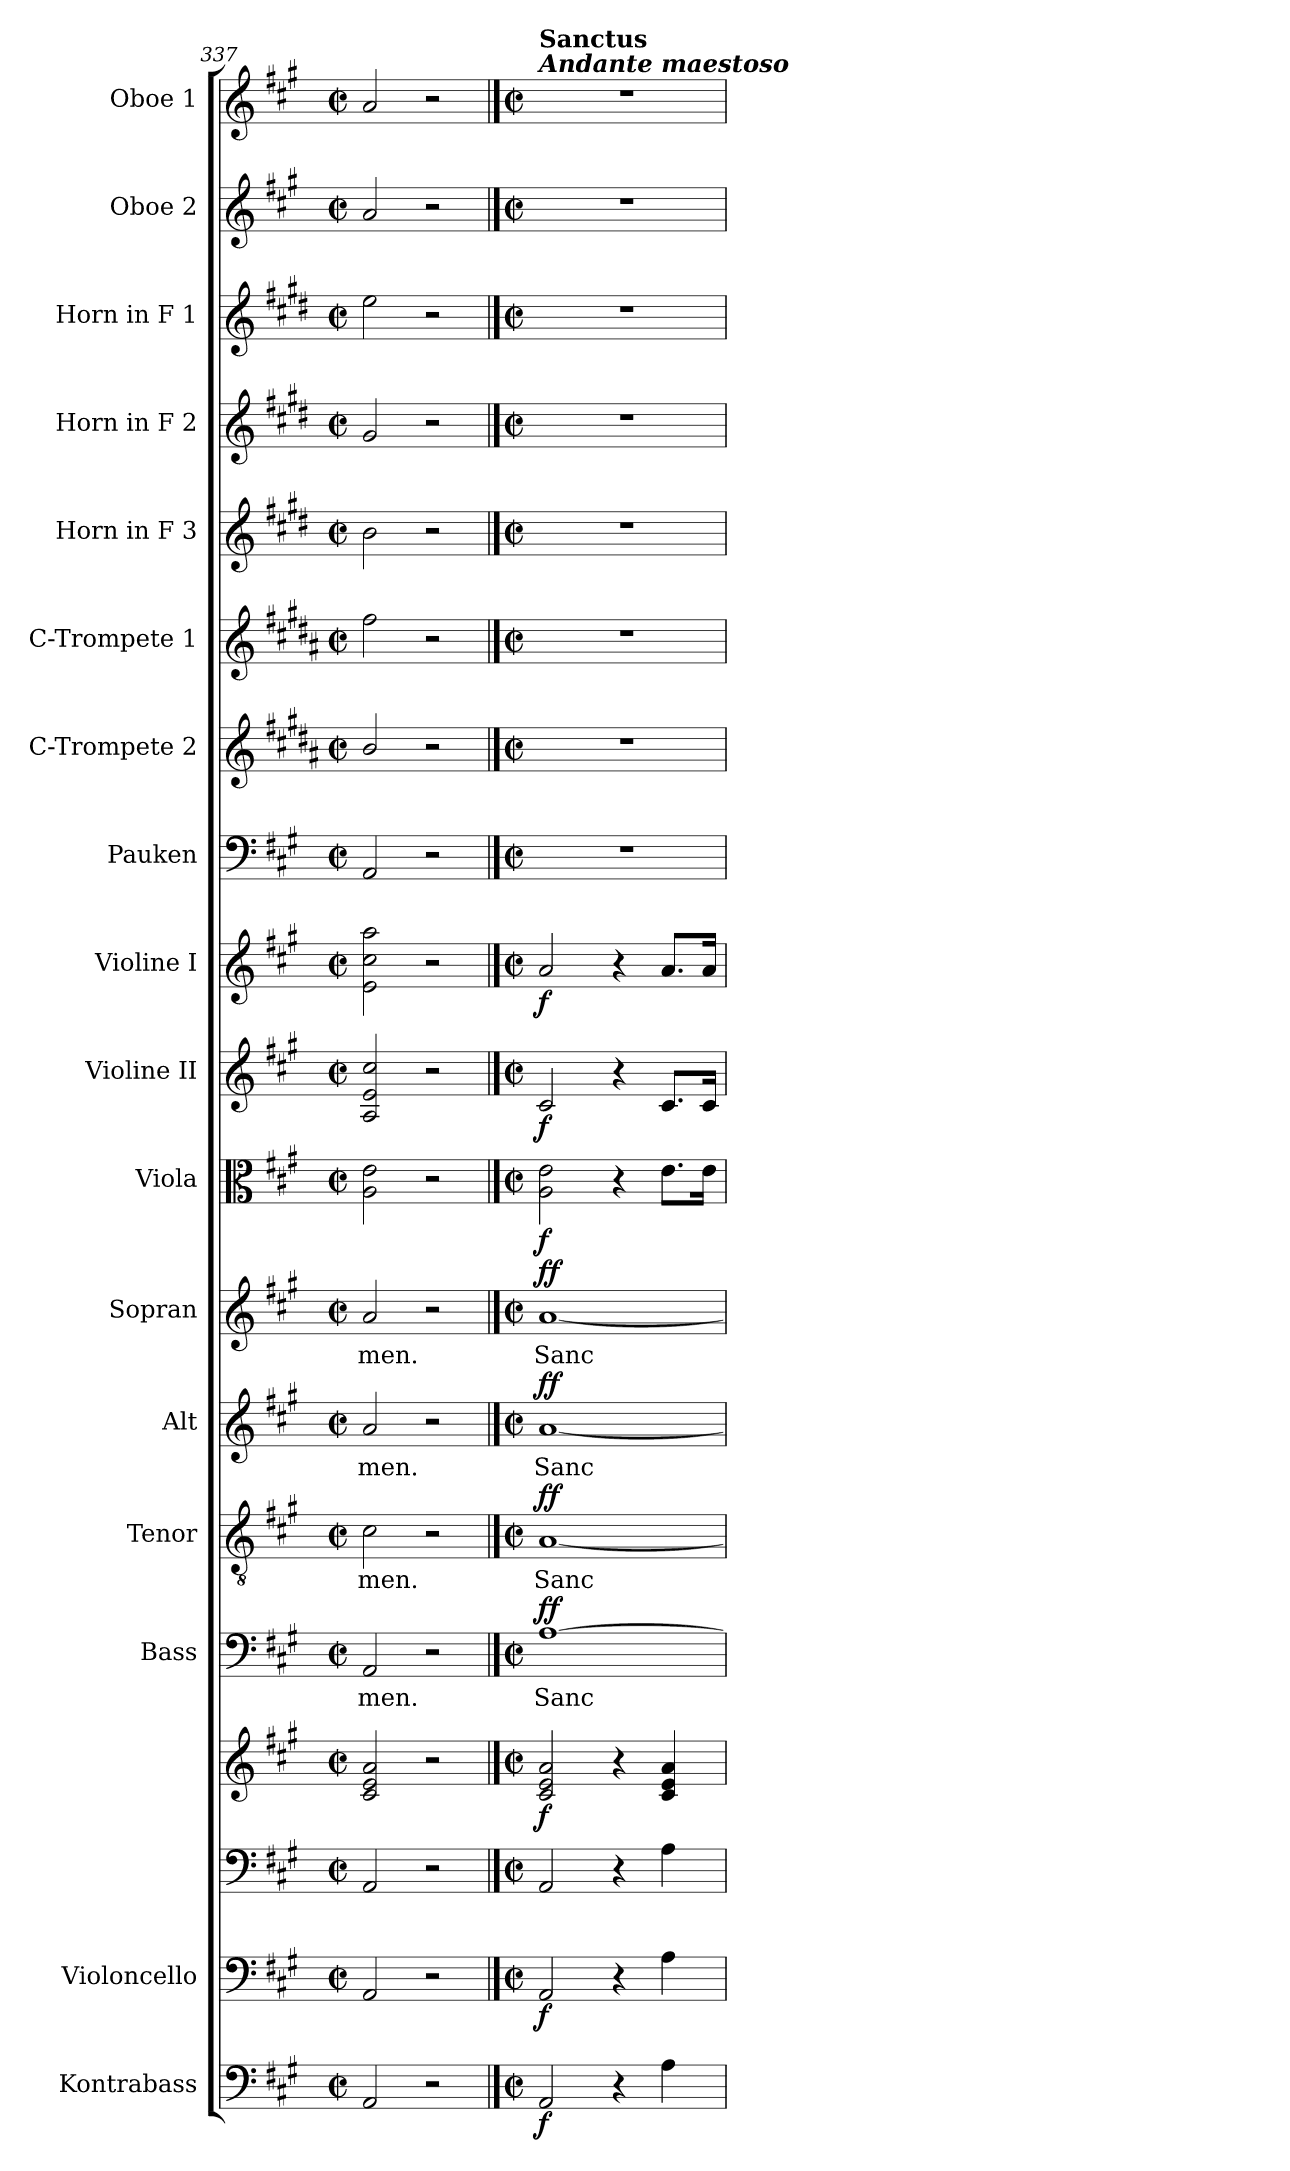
**kern	**dynam	**kern	**dynam	**kern	**kern	**dynam	**kern	**text	**dynam	**kern	**text	**dynam	**kern	**text	**dynam	**kern	**text	**dynam	**kern	**dynam	**kern	**dynam	**kern	**dynam	**kern	**kern	**kern	**kern	**kern	**kern	**kern	**kern
*part18	*part18	*part17	*part17	*part16	*part16	*part16	*part15	*part15	*part15	*part14	*part14	*part14	*part13	*part13	*part13	*part12	*part12	*part12	*part11	*part11	*part10	*part10	*part9	*part9	*part8	*part7	*part6	*part5	*part4	*part3	*part2	*part1
*staff19	*staff19	*staff18	*staff18	*staff17	*staff16	*staff16/17	*staff15	*staff15	*staff15	*staff14	*staff14	*staff14	*staff13	*staff13	*staff13	*staff12	*staff12	*staff12	*staff11	*staff11	*staff10	*staff10	*staff9	*staff9	*staff8	*staff7	*staff6	*staff5	*staff4	*staff3	*staff2	*staff1
*I"Kontrabass	*	*I"Violoncello	*	*	*	*	*I"Bass	*	*	*I"Tenor	*	*	*I"Alt	*	*	*I"Sopran	*	*	*I"Viola	*	*I"Violine II	*	*I"Violine I	*	*I"Pauken	*I"C-Trompete 2	*I"C-Trompete 1	*I"Horn in F 3	*I"Horn in F 2	*I"Horn in F 1	*I"Oboe 2	*I"Oboe 1
*I'Kb.	*	*I'Vc.	*	*	*	*	*I'B.	*	*	*I'T.	*	*	*I'A.	*	*	*I'S.	*	*	*I'Vla.	*	*I'Vl. II	*	*I'Vl. I	*	*I'Pk.	*I'C Trp. 2	*I'C Trp. 1	*	*	*	*I'Ob. 2	*I'Ob. 1
*clefF4	*	*clefF4	*	*clefF4	*clefG2	*	*clefF4	*	*	*clefGv2	*	*	*clefG2	*	*	*clefG2	*	*	*clefC3	*	*clefG2	*	*clefG2	*	*clefF4	*clefG2	*clefG2	*clefG2	*clefG2	*clefG2	*clefG2	*clefG2
*ITrd7c12	*	*	*	*	*	*	*	*	*	*	*	*	*	*	*	*	*	*	*	*	*	*	*	*	*	*ITrd1c2	*ITrd1c2	*ITrd4c7	*ITrd4c7	*ITrd4c7	*	*
*k[f#c#g#]	*	*k[f#c#g#]	*	*k[f#c#g#]	*k[f#c#g#]	*	*k[f#c#g#]	*	*	*k[f#c#g#]	*	*	*k[f#c#g#]	*	*	*k[f#c#g#]	*	*	*k[f#c#g#]	*	*k[f#c#g#]	*	*k[f#c#g#]	*	*k[f#c#g#]	*k[f#c#g#]	*k[f#c#g#]	*k[f#c#g#]	*k[f#c#g#]	*k[f#c#g#]	*k[f#c#g#]	*k[f#c#g#]
*A:	*	*A:	*	*A:	*A:	*	*A:	*	*	*A:	*	*	*A:	*	*	*A:	*	*	*A:	*	*A:	*	*A:	*	*A:	*A:	*A:	*A:	*A:	*A:	*A:	*A:
*M2/2	*	*M2/2	*	*M2/2	*M2/2	*	*M2/2	*	*	*M2/2	*	*	*M2/2	*	*	*M2/2	*	*	*M2/2	*	*M2/2	*	*M2/2	*	*M2/2	*M2/2	*M2/2	*M2/2	*M2/2	*M2/2	*M2/2	*M2/2
*met(c|)	*	*met(c|)	*	*met(c|)	*met(c|)	*	*met(c|)	*	*	*met(c|)	*	*	*met(c|)	*	*	*met(c|)	*	*	*met(c|)	*	*met(c|)	*	*met(c|)	*	*met(c|)	*met(c|)	*met(c|)	*met(c|)	*met(c|)	*met(c|)	*met(c|)	*met(c|)
=337	=337	=337	=337	=337	=337	=337	=337	=337	=337	=337	=337	=337	=337	=337	=337	=337	=337	=337	=337	=337	=337	=337	=337	=337	=337	=337	=337	=337	=337	=337	=337	=337
!	!	!	!	!	!	!	!	!LO:LY:b	!	!	!LO:LY:b	!	!	!LO:LY:b	!	!	!LO:LY:b	!	!	!	!	!	!	!	!	!	!	!	!	!	!	!
2AAA/	.	2AA/	.	2AA/	2c#/ 2e/ 2a/	.	2AA/	-men.	.	2c#\	-men.	.	2a/	-men.	.	2a/	-men.	.	2A\ 2e\	.	2A/ 2e/ 2cc#/	.	2e\ 2cc#\ 2aa\	.	2AA/	2a/	2ee\	2e\	2c#/	2a\	2a/	2a/
2r	.	2r	.	2r	2r	.	2r	.	.	2r	.	.	2r	.	.	2r	.	.	2r	.	2r	.	2r	.	2r	2r	2r	2r	2r	2r	2r	2r
!!LO:PB:g=z
==338	==338	==338	==338	==338	==338	==338	==338	==338	==338	==338	==338	==338	==338	==338	==338	==338	==338	==338	==338	==338	==338	==338	==338	==338	==338	==338	==338	==338	==338	==338	==338	==338
*M2/2	*	*M2/2	*	*M2/2	*M2/2	*	*M2/2	*	*	*M2/2	*	*	*M2/2	*	*	*M2/2	*	*	*M2/2	*	*M2/2	*	*M2/2	*	*M2/2	*M2/2	*M2/2	*M2/2	*M2/2	*M2/2	*M2/2	*M2/2
*met(c|)	*	*met(c|)	*	*met(c|)	*met(c|)	*	*met(c|)	*	*	*met(c|)	*	*	*met(c|)	*	*	*met(c|)	*	*	*met(c|)	*	*met(c|)	*	*met(c|)	*	*met(c|)	*met(c|)	*met(c|)	*met(c|)	*met(c|)	*met(c|)	*met(c|)	*met(c|)
!	!	!	!	!	!	!	!	!	!	!	!	!	!	!	!	!	!	!	!	!	!	!	!	!	!	!	!	!	!	!	!	!LO:TX:a:Bi:t=Andante maestoso
!	!	!	!	!	!	!	!	!	!	!	!	!	!	!	!	!	!	!	!	!	!	!	!	!	!	!	!	!	!	!	!	!LO:TX:a:B:t=Sanctus
!	!LO:DY:b	!	!LO:DY:b	!	!	!LO:DY:b	!	!LO:LY:b	!LO:DY:a	!	!LO:LY:b	!LO:DY:a	!	!LO:LY:b	!LO:DY:a	!	!LO:LY:b	!LO:DY:a	!	!LO:DY:b	!	!LO:DY:b	!	!LO:DY:b	!	!	!	!	!	!	!	!
2AAA/	f	2AA/	f	2AA/	2c#/ 2e/ 2a/	f	[1A	Sanc-	ff	[1A	Sanc-	ff	[1a	Sanc-	ff	[1a	Sanc-	ff	2A\ 2e\	f	2c#/	f	2a/	f	1r	1r	1r	1r	1r	1r	1r	1r
4r	.	4r	.	4r	4r	.	.	.	.	.	.	.	.	.	.	.	.	.	4r	.	4r	.	4r	.	.	.	.	.	.	.	.	.
4AA\	.	4A\	.	4A\	4c#/ 4e/ 4a/	.	.	.	.	.	.	.	.	.	.	.	.	.	8.e\L	.	8.c#/L	.	8.a/L	.	.	.	.	.	.	.	.	.
.	.	.	.	.	.	.	.	.	.	.	.	.	.	.	.	.	.	.	16e\Jk	.	16c#/Jk	.	16a/Jk	.	.	.	.	.	.	.	.	.
=	=	=	=	=	=	=	=	=	=	=	=	=	=	=	=	=	=	=	=	=	=	=	=	=	=	=	=	=	=	=	=	=
*-	*-	*-	*-	*-	*-	*-	*-	*-	*-	*-	*-	*-	*-	*-	*-	*-	*-	*-	*-	*-	*-	*-	*-	*-	*-	*-	*-	*-	*-	*-	*-	*-
